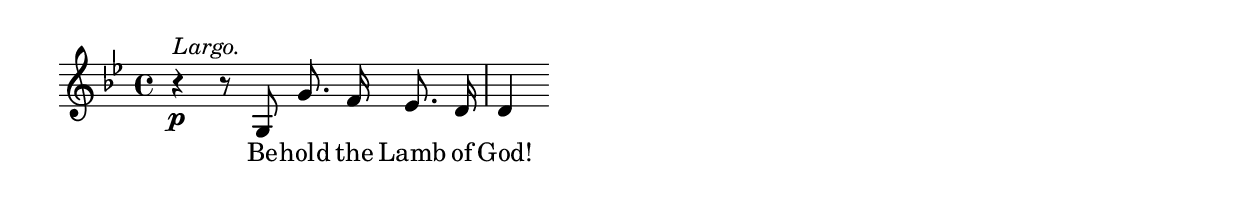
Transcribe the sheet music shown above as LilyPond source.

\version "2.6.3"
\include "english.ly"

melody = \relative {
  \key bf \major
  \autoBeamOff r4\p^\markup {\italic {Largo.}} r8 g8 g'8. f16 ef8. d16| d4 \bar ""
}

\addlyrics { Be -- hold the Lamb of God! }

\score {
  \new Staff \melody
  \midi { \tempo 4 = 48}
  \layout {  
    indent = 0.0\cm
    \context {
      \Score
       \remove Bar_number_engraver
    }
  }
}